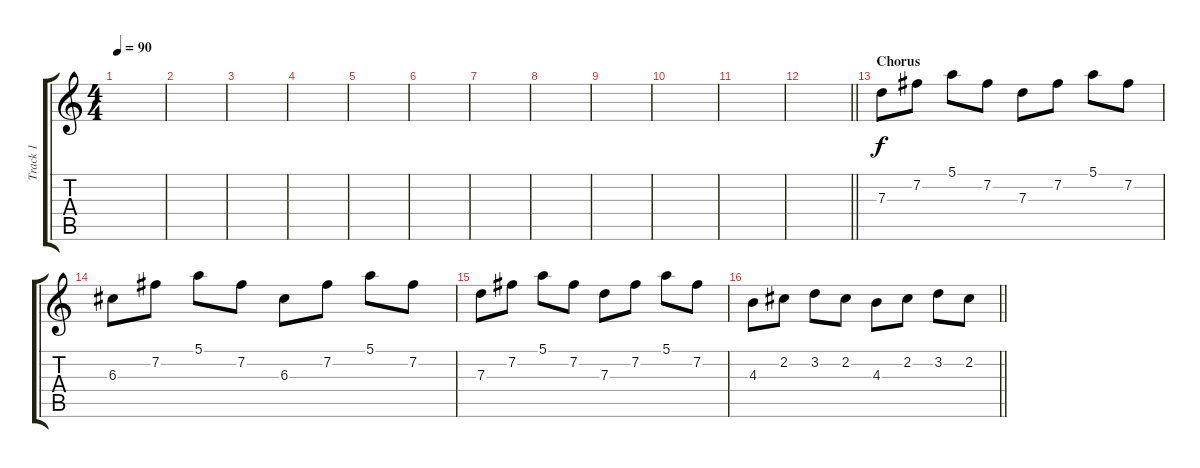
\track ("Track 1" "Track 1") {instrument acousticguitarsteel}
\staff {score tabs}
\tuning (E4 B3 G3 D3 A2 E2) {hide}
\ts (4 4)
\tempo 90
\clef g2
\ks c
|
|
|
|
|
|
|
|
|
|
|
\barLineRight lightlight
|
\section ("" "Chorus")
7.3.8 7.2.8 5.1.8 7.2.8 7.3.8 7.2.8 5.1.8 7.2.8 |
6.3.8 7.2.8 5.1.8 7.2.8 6.3.8 7.2.8 5.1.8 7.2.8 |
7.3.8 7.2.8 5.1.8 7.2.8 7.3.8 7.2.8 5.1.8 7.2.8 |
\barLineRight lightlight
4.3.8 2.2.8 3.2.8 2.2.8 4.3.8 2.2.8 3.2.8 2.2.8
